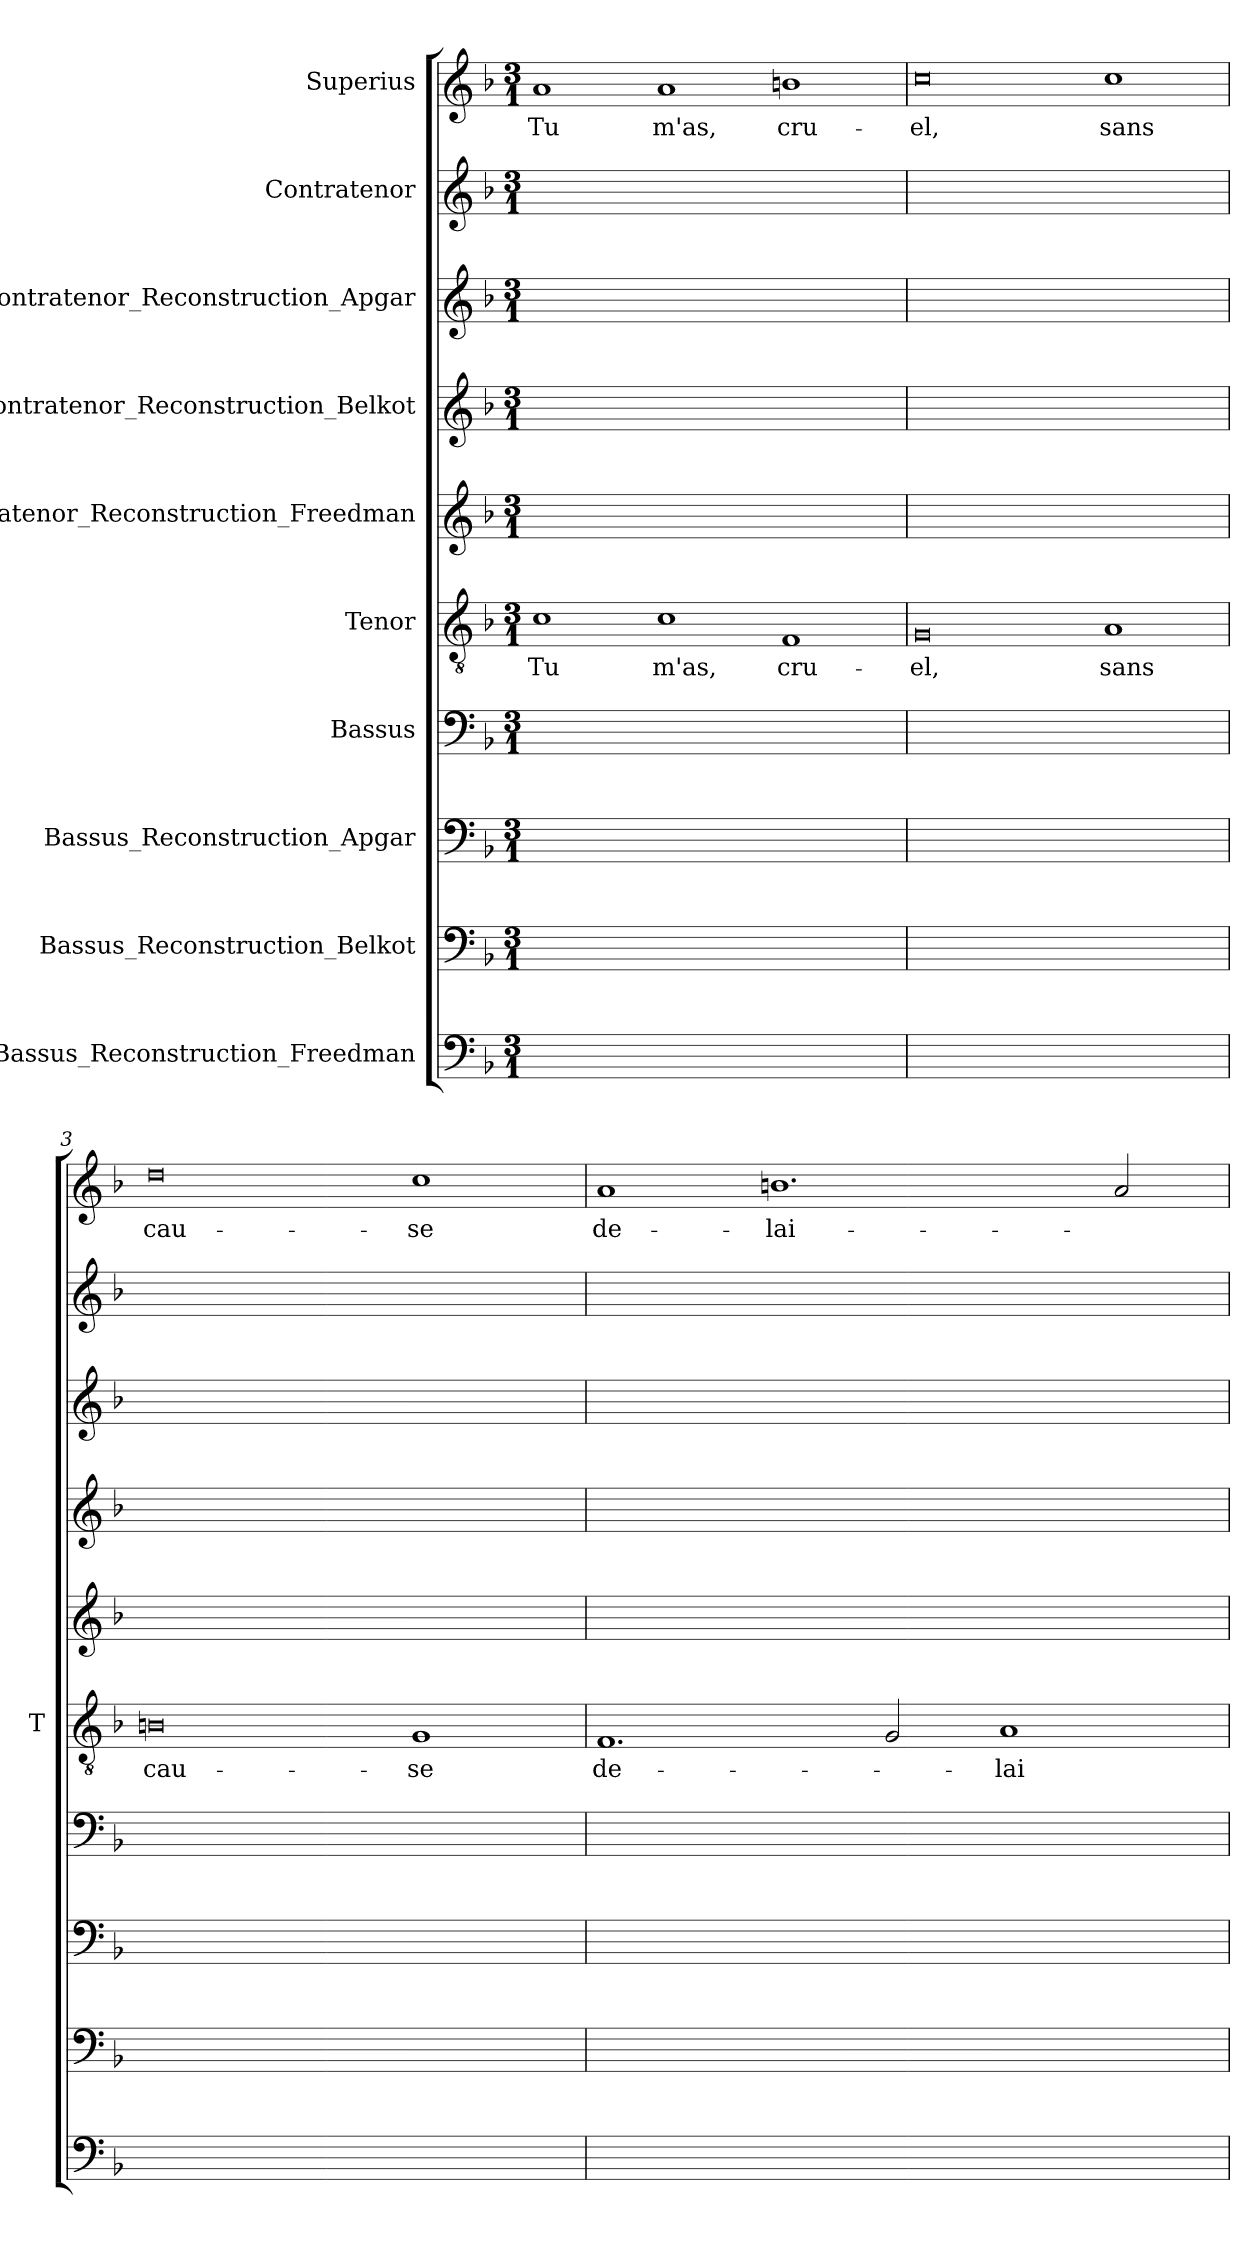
**kern	**kern	**kern	**kern	**kern	**text	**kern	**kern	**kern	**kern	**kern	**text
*part10	*part9	*part8	*part7	*part6	*part6	*part5	*part4	*part3	*part2	*part1	*part1
*staff10	*staff9	*staff8	*staff7	*staff6	*staff6	*staff5	*staff4	*staff3	*staff2	*staff1	*staff1
*I"Bassus_Reconstruction_Freedman	*I"Bassus_Reconstruction_Belkot	*I"Bassus_Reconstruction_Apgar	*I"Bassus	*I"Tenor	*	*I"Contratenor_Reconstruction_Freedman	*I"Contratenor_Reconstruction_Belkot	*I"Contratenor_Reconstruction_Apgar	*I"Contratenor	*I"Superius	*
*	*	*	*	*I'T	*	*	*	*	*	*	*
*clefF4	*clefF4	*clefF4	*clefF4	*clefGv2	*	*clefG2	*clefG2	*clefG2	*clefG2	*clefG2	*
*k[b-]	*k[b-]	*k[b-]	*k[b-]	*k[b-]	*	*k[b-]	*k[b-]	*k[b-]	*k[b-]	*k[b-]	*
*M3/1	*M3/1	*M3/1	*M3/1	*M3/1	*	*M3/1	*M3/1	*M3/1	*M3/1	*M3/1	*
=1	=1	=1	=1	=1	=1	=1	=1	=1	=1	=1	=1
0.ryy	0.ryy	0.ryy	0.ryy	1c	-Tu	0.ryy	0.ryy	0.ryy	0.ryy	1a	-Tu
.	.	.	.	1c	-m'as,	.	.	.	.	1a	-m'as,
.	.	.	.	1F	cru-	.	.	.	.	1bn	cru-
=2	=2	=2	=2	=2	=2	=2	=2	=2	=2	=2	=2
0.ryy	0.ryy	0.ryy	0.ryy	0G	-el,	0.ryy	0.ryy	0.ryy	0.ryy	0cc	-el,
.	.	.	.	1A	-sans	.	.	.	.	1cc	-sans
=3	=3	=3	=3	=3	=3	=3	=3	=3	=3	=3	=3
0.ryy	0.ryy	0.ryy	0.ryy	0Bn	cau-	0.ryy	0.ryy	0.ryy	0.ryy	0dd	cau-
.	.	.	.	1G	-se	.	.	.	.	1cc	-se
=4	=4	=4	=4	=4	=4	=4	=4	=4	=4	=4	=4
0.ryy	0.ryy	0.ryy	0.ryy	1.F	de-	0.ryy	0.ryy	0.ryy	0.ryy	1a	de-
.	.	.	.	.	.	.	.	.	.	1.bn	lai-
.	.	.	.	2G	.	.	.	.	.	.	.
.	.	.	.	1A	lai-	.	.	.	.	.	.
.	.	.	.	.	.	.	.	.	.	2a	.
=	=	=	=	=	=	=	=	=	=	=	=
*-	*-	*-	*-	*-	*-	*-	*-	*-	*-	*-	*-
